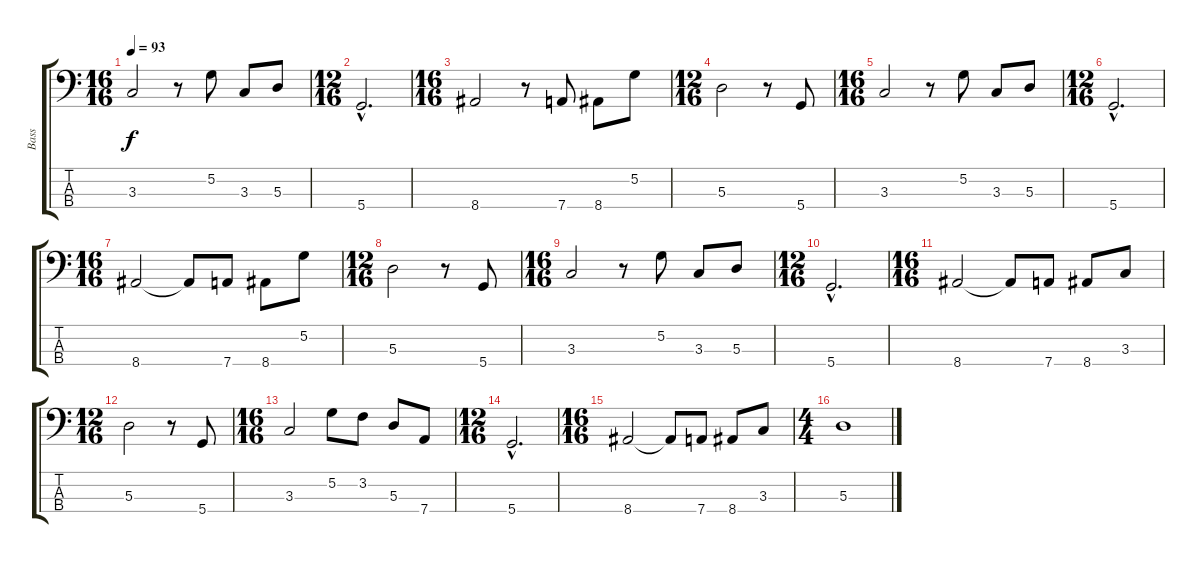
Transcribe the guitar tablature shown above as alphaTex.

\track ("Bass" "Bass") {instrument electricbassfinger}
\staff {score tabs}
\tuning (G2 D2 A1 D1) {hide}
\ts (16 16)
\tempo 93
\clef f4
\ks c
3.3.2{dy f} r.8 5.2.8 3.3.8 5.3.8 |
\ts (12 16)
5.4{hac}.2{d} |
\ts (16 16)
8.4.2 r.8 7.4.8 8.4.8 5.2.8 |
\ts (12 16)
5.3.2 r.8 5.4.8 |
\ts (16 16)
3.3.2 r.8 5.2.8 3.3.8 5.3.8 |
\ts (12 16)
5.4{hac}.2{d} |
\ts (16 16)
8.4.2 8.4{t}.8 7.4.8 8.4.8 5.2.8 |
\ts (12 16)
5.3.2 r.8 5.4.8 |
\ts (16 16)
3.3.2 r.8 5.2.8 3.3.8 5.3.8 |
\ts (12 16)
5.4{hac}.2{d} |
\ts (16 16)
8.4.2 8.4{t}.8 7.4.8 8.4.8 3.3.8 |
\ts (12 16)
5.3.2 r.8 5.4.8 |
\ts (16 16)
3.3.2 5.2.8 3.2.8 5.3.8 7.4.8 |
\ts (12 16)
5.4{hac}.2{d} |
\ts (16 16)
8.4.2 8.4{t}.8 7.4.8 8.4.8 3.3.8 |
\ts (4 4)
5.3.1
